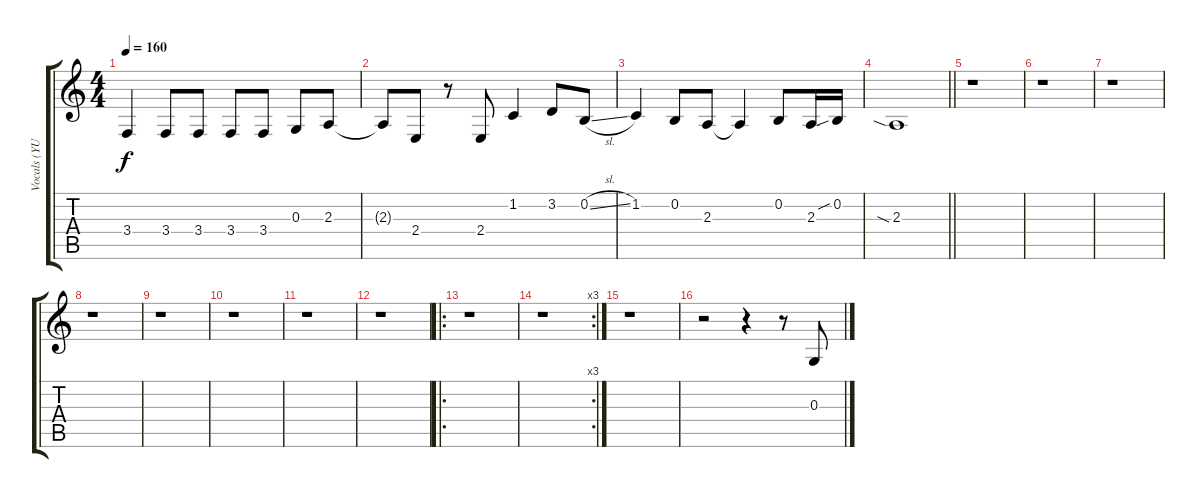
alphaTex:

\track ("Vocals (YUKI)" "Vocals (YU") {instrument tenorsax}
\staff {score tabs}
\tuning (E4 B3 G3 D3 A2 E2) {hide}
\ts (4 4)
\tempo 160
\clef g2
\ks c
3.4.4{dy f} 3.4.8 3.4.8 3.4.8 3.4.8 0.3.8 2.3.8 |
2.3{t}.8 2.4.8 r.8 2.4.8 1.2.4 3.2.8 0.2{sl}.8 |
1.2.4 0.2.8 2.3.8 2.3{t}.4 0.2.8 2.3.16 0.2{sib}.16 |
\barLineRight lightlight
2.3{sia}.1 |
r.1 |
r.1 |
r.1 |
r.1 |
r.1 |
r.1 |
r.1 |
r.1 |
\ro
r.1 |
\rc 3
r.1 |
r.1 |
r.2 r.4 r.8 0.3.8
